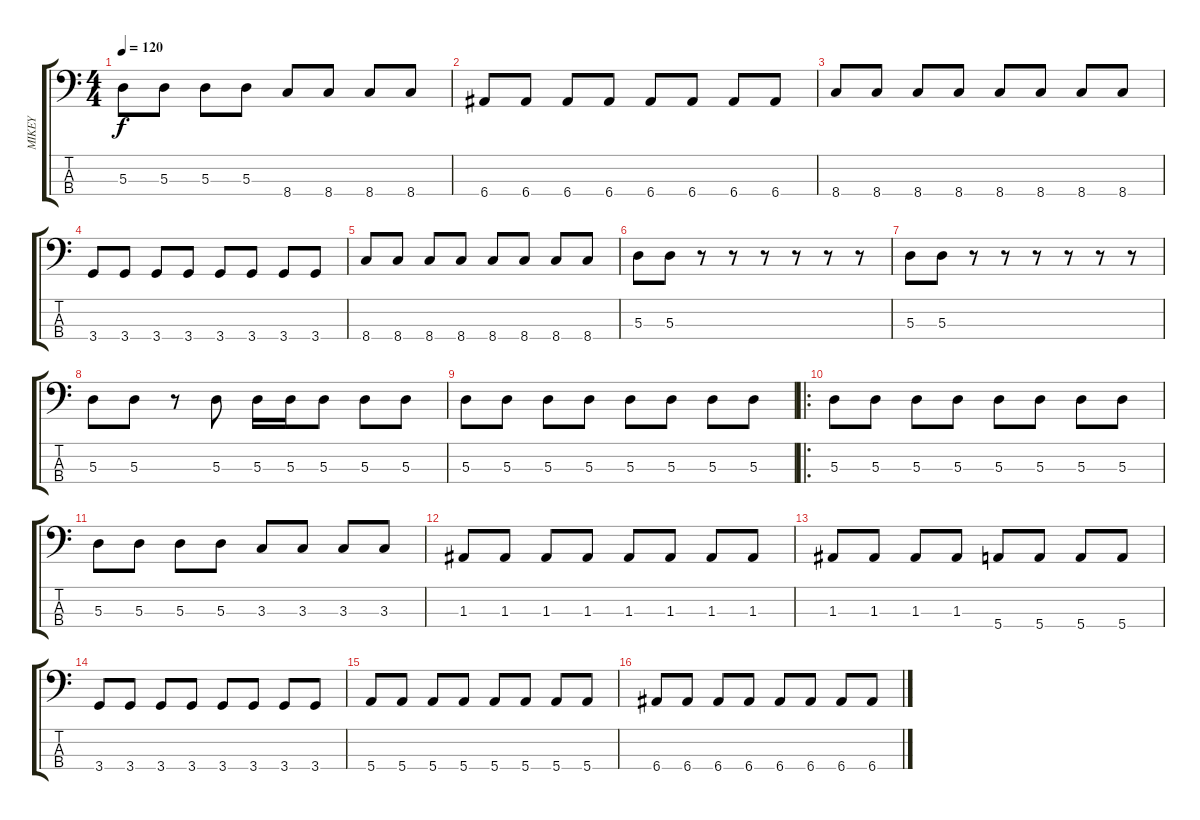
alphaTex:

\track ("MIKEY" "MIKEY") {instrument electricbasspick}
\staff {score tabs}
\tuning (G2 D2 A1 E1) {hide}
\ts (4 4)
\tempo 120
\clef f4
\ks c
5.3.8{dy f} 5.3.8 5.3.8 5.3.8 8.4.8 8.4.8 8.4.8 8.4.8 |
6.4.8 6.4.8 6.4.8 6.4.8 6.4.8 6.4.8 6.4.8 6.4.8 |
8.4.8 8.4.8 8.4.8 8.4.8 8.4.8 8.4.8 8.4.8 8.4.8 |
3.4.8 3.4.8 3.4.8 3.4.8 3.4.8 3.4.8 3.4.8 3.4.8 |
8.4.8 8.4.8 8.4.8 8.4.8 8.4.8 8.4.8 8.4.8 8.4.8 |
5.3.8 5.3.8 r.8 r.8 r.8 r.8 r.8 r.8 |
5.3.8 5.3.8 r.8 r.8 r.8 r.8 r.8 r.8 |
5.3.8 5.3.8 r.8 5.3.8 5.3.16 5.3.16 5.3.8 5.3.8 5.3.8 |
5.3.8 5.3.8 5.3.8 5.3.8 5.3.8 5.3.8 5.3.8 5.3.8 |
\ro
5.3.8 5.3.8 5.3.8 5.3.8 5.3.8 5.3.8 5.3.8 5.3.8 |
5.3.8 5.3.8 5.3.8 5.3.8 3.3.8 3.3.8 3.3.8 3.3.8 |
1.3.8 1.3.8 1.3.8 1.3.8 1.3.8 1.3.8 1.3.8 1.3.8 |
1.3.8 1.3.8 1.3.8 1.3.8 5.4.8 5.4.8 5.4.8 5.4.8 |
3.4.8 3.4.8 3.4.8 3.4.8 3.4.8 3.4.8 3.4.8 3.4.8 |
5.4.8 5.4.8 5.4.8 5.4.8 5.4.8 5.4.8 5.4.8 5.4.8 |
6.4.8 6.4.8 6.4.8 6.4.8 6.4.8 6.4.8 6.4.8 6.4.8
